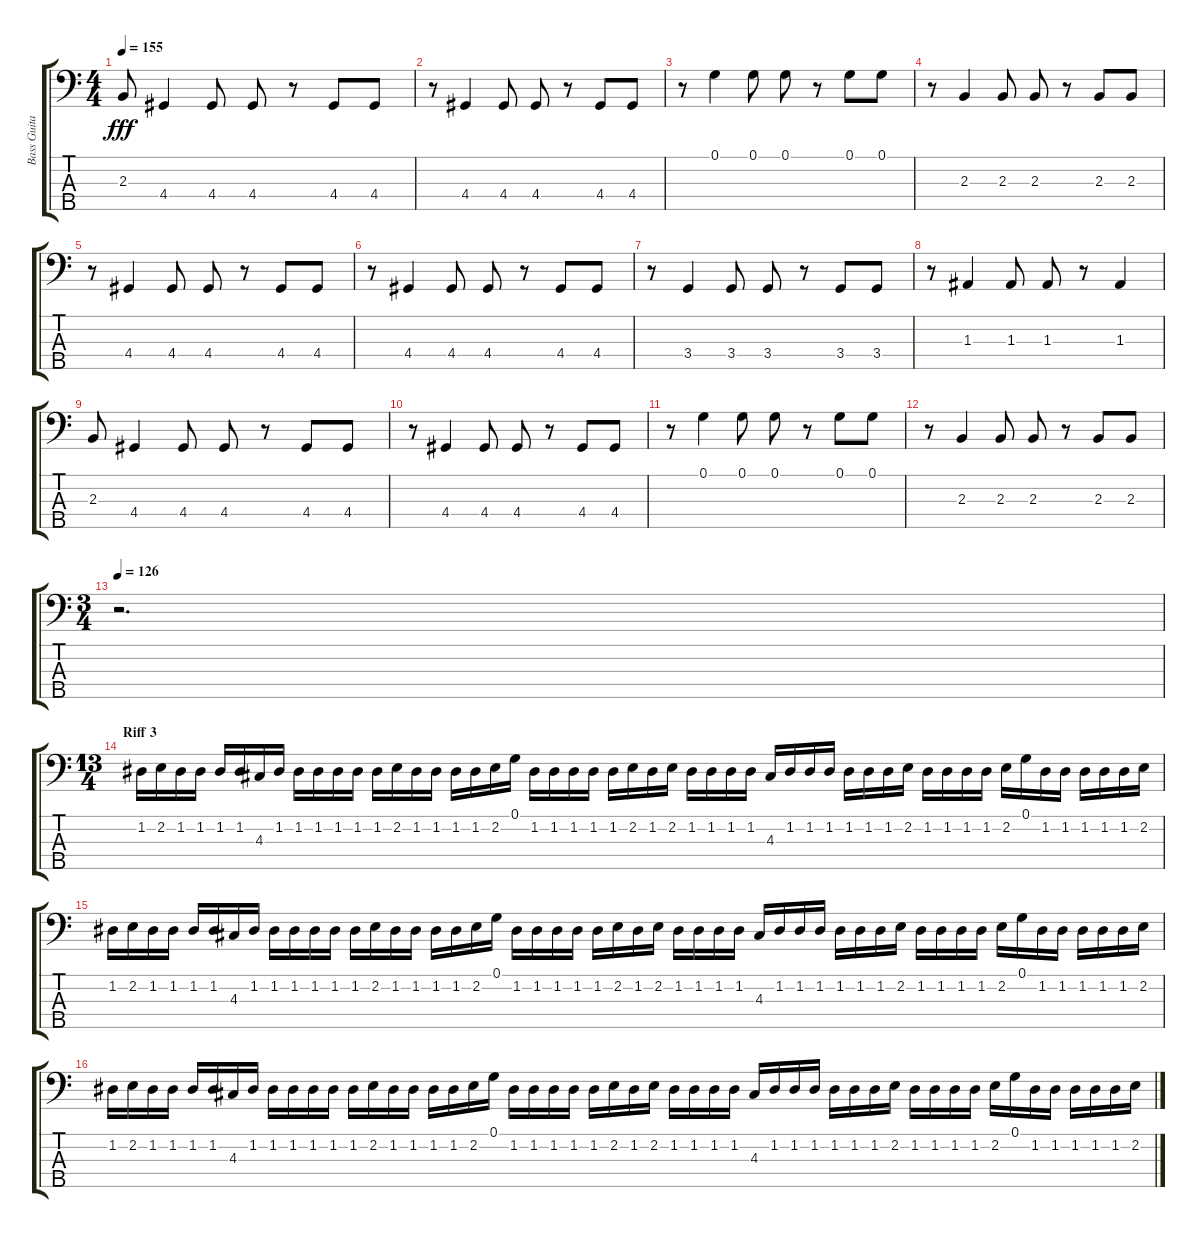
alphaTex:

\track ("Bass Guitar" "Bass Guita") {instrument electricbasspick}
\staff {score tabs}
\tuning (G2 D2 A1 E1 B0) {hide}
\ts (4 4)
\tempo 155
\clef f4
\ks c
2.3.8{dy fff} 4.4.4 4.4.8 4.4.8 r.8 4.4.8 4.4.8 |
r.8 4.4.4 4.4.8 4.4.8 r.8 4.4.8 4.4.8 |
r.8 0.1.4 0.1.8 0.1.8 r.8 0.1.8 0.1.8 |
r.8 2.3.4 2.3.8 2.3.8 r.8 2.3.8 2.3.8 |
r.8 4.4.4 4.4.8 4.4.8 r.8 4.4.8 4.4.8 |
r.8 4.4.4 4.4.8 4.4.8 r.8 4.4.8 4.4.8 |
r.8 3.4.4 3.4.8 3.4.8 r.8 3.4.8 3.4.8 |
r.8 1.3.4 1.3.8 1.3.8 r.8 1.3.4 |
2.3.8 4.4.4 4.4.8 4.4.8 r.8 4.4.8 4.4.8 |
r.8 4.4.4 4.4.8 4.4.8 r.8 4.4.8 4.4.8 |
r.8 0.1.4 0.1.8 0.1.8 r.8 0.1.8 0.1.8 |
r.8 2.3.4 2.3.8 2.3.8 r.8 2.3.8 2.3.8 |
\ts (3 4)
\tempo 126
r.2{d} |
\ts (13 4)
\section ("" "Riff 3")
1.2.16 2.2.16 1.2.16 1.2.16 1.2.16 1.2.16 4.3.16 1.2.16 1.2.16 1.2.16 1.2.16 1.2.16 1.2.16 2.2.16 1.2.16 1.2.16 1.2.16 1.2.16 2.2.16 0.1.16 1.2.16 1.2.16 1.2.16 1.2.16 1.2.16 2.2.16 1.2.16 2.2.16 1.2.16 1.2.16 1.2.16 1.2.16 4.3.16 1.2.16 1.2.16 1.2.16 1.2.16 1.2.16 1.2.16 2.2.16 1.2.16 1.2.16 1.2.16 1.2.16 2.2.16 0.1.16 1.2.16 1.2.16 1.2.16 1.2.16 1.2.16 2.2.16 |
1.2.16 2.2.16 1.2.16 1.2.16 1.2.16 1.2.16 4.3.16 1.2.16 1.2.16 1.2.16 1.2.16 1.2.16 1.2.16 2.2.16 1.2.16 1.2.16 1.2.16 1.2.16 2.2.16 0.1.16 1.2.16 1.2.16 1.2.16 1.2.16 1.2.16 2.2.16 1.2.16 2.2.16 1.2.16 1.2.16 1.2.16 1.2.16 4.3.16 1.2.16 1.2.16 1.2.16 1.2.16 1.2.16 1.2.16 2.2.16 1.2.16 1.2.16 1.2.16 1.2.16 2.2.16 0.1.16 1.2.16 1.2.16 1.2.16 1.2.16 1.2.16 2.2.16 |
1.2.16 2.2.16 1.2.16 1.2.16 1.2.16 1.2.16 4.3.16 1.2.16 1.2.16 1.2.16 1.2.16 1.2.16 1.2.16 2.2.16 1.2.16 1.2.16 1.2.16 1.2.16 2.2.16 0.1.16 1.2.16 1.2.16 1.2.16 1.2.16 1.2.16 2.2.16 1.2.16 2.2.16 1.2.16 1.2.16 1.2.16 1.2.16 4.3.16 1.2.16 1.2.16 1.2.16 1.2.16 1.2.16 1.2.16 2.2.16 1.2.16 1.2.16 1.2.16 1.2.16 2.2.16 0.1.16 1.2.16 1.2.16 1.2.16 1.2.16 1.2.16 2.2.16
